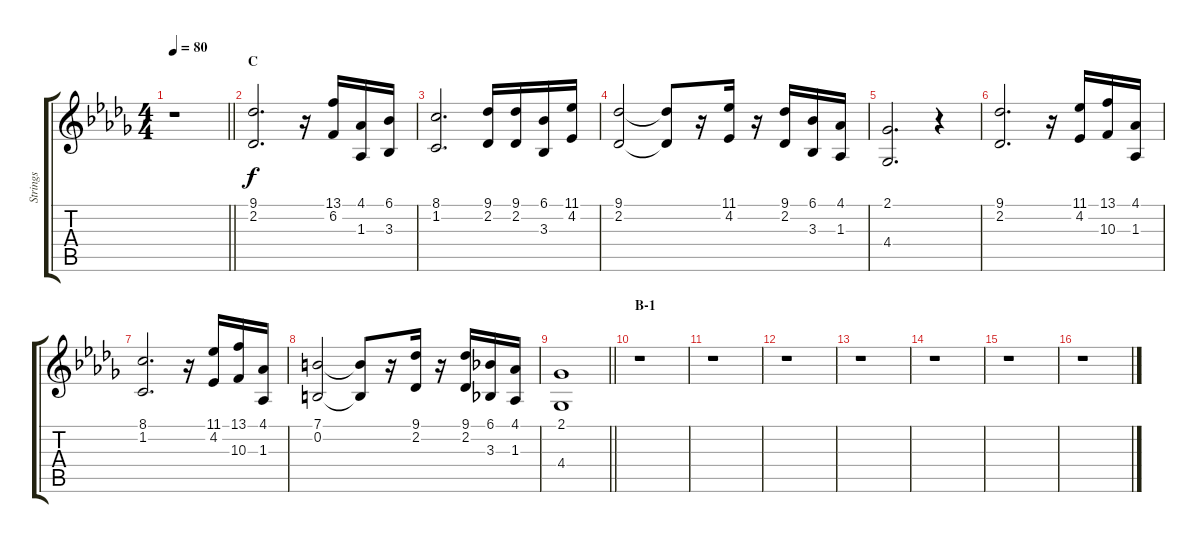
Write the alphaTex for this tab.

\track ("Strings" "Strings") {instrument stringensemble1}
\staff {score tabs}
\tuning (E4 B3 G3 D3 A2 E2) {hide}
\ts (4 4)
\tempo 80
\clef g2
\barLineRight lightlight
\ks db
r.1{dy f} |
\section ("" "C")
(9.1 2.2).2{d} r.16 (13.1 6.2).16 (4.1 1.3).16 (6.1 3.3).16 |
(8.1 1.2).2{d} (9.1 2.2).16 (9.1 2.2).16 (6.1 3.3).16 (11.1 4.2).16 |
(9.1 2.2).2 (9.1{t} 2.2{t}).8 r.16 (11.1 4.2).16 r.16 (9.1 2.2).16 (6.1 3.3).16 (4.1 1.3).16 |
(2.1 4.4).2{d} r.4 |
(9.1 2.2).2{d} r.16 (11.1 4.2).16 (13.1 10.3).16 (4.1 1.3).16 |
(8.1 1.2).2{d} r.16 (11.1 4.2).16 (13.1 10.3).16 (4.1 1.3).16 |
(7.1 0.2).2 (7.1{t} 0.2{t}).8 r.16 (9.1 2.2).16 r.16 (9.1 2.2).16 (6.1 3.3).16 (4.1 1.3).16 |
\barLineRight lightlight
(2.1 4.4).1 |
\section ("" "B-1")
r.1 |
r.1 |
r.1 |
r.1 |
r.1 |
r.1 |
r.1
